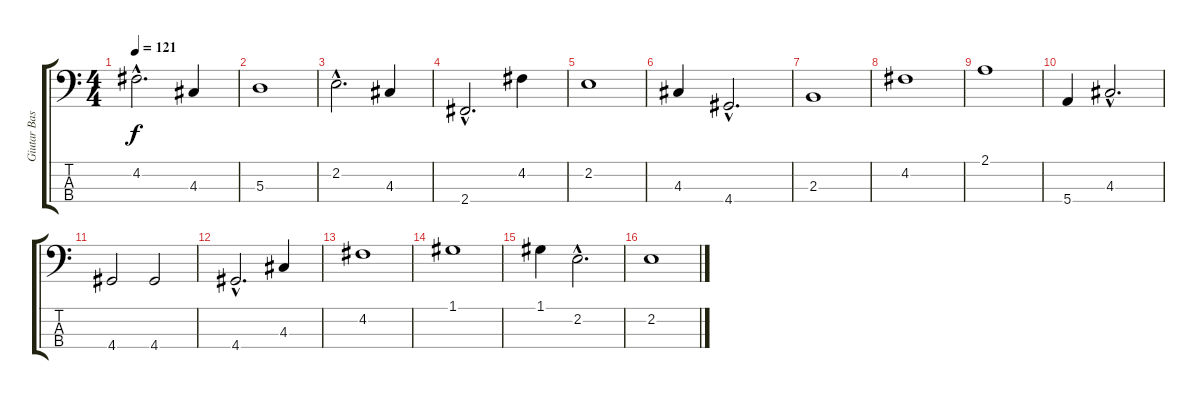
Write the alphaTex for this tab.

\track ("Giutar Bass" "Giutar Bas") {instrument electricbassfinger}
\staff {score tabs}
\tuning (G2 D2 A1 E1) {hide}
\ts (4 4)
\tempo 121
\clef f4
\ks c
4.2{hac}.2{d dy f} 4.3.4 |
5.3.1 |
2.2{hac}.2{d} 4.3.4 |
2.4{hac}.2{d} 4.2.4 |
2.2.1 |
4.3.4 4.4{hac}.2{d} |
2.3.1 |
4.2.1 |
2.1.1 |
5.4.4 4.3{hac}.2{d} |
4.4.2 4.4.2 |
4.4{hac}.2{d} 4.3.4 |
4.2.1 |
1.1.1 |
1.1.4 2.2{hac}.2{d} |
2.2.1
